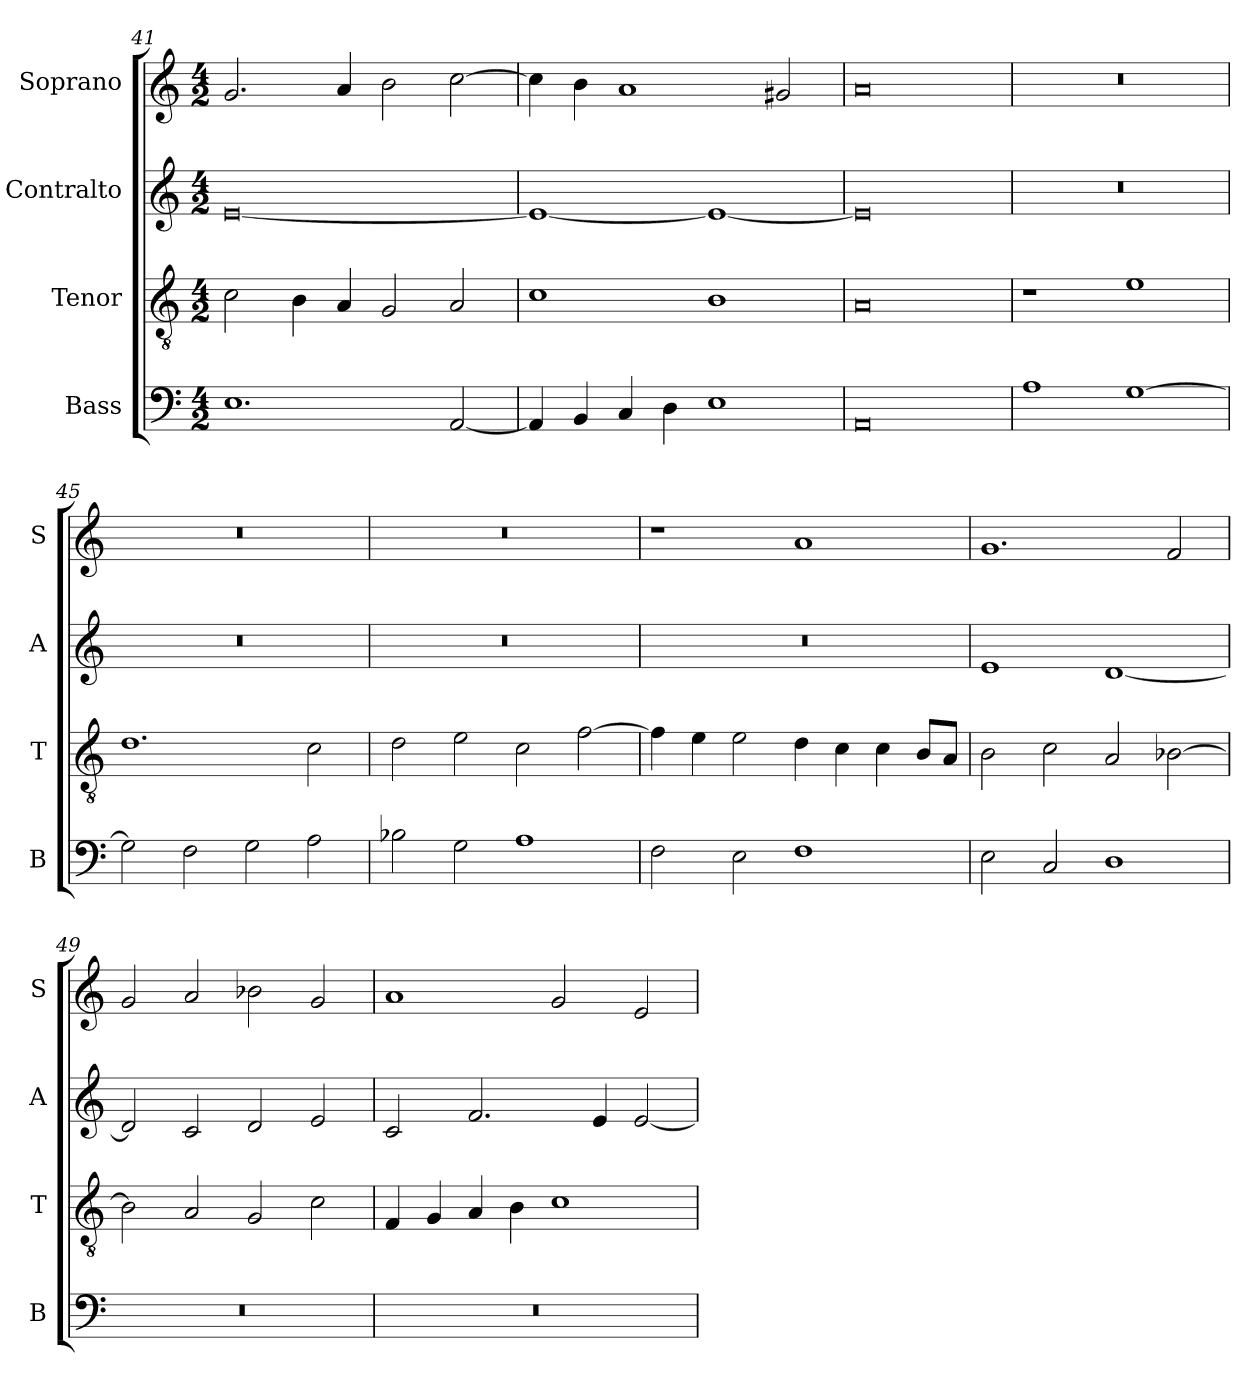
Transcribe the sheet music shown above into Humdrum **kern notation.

**kern	**kern	**kern	**kern
*part4	*part3	*part2	*part1
*staff4	*staff3	*staff2	*staff1
*I"Bass	*I"Tenor	*I"Contralto	*I"Soprano
*I'B	*I'T	*I'A	*I'S
*clefF4	*clefGv2	*clefG2	*clefG2
*k[]	*k[]	*k[]	*k[]
*E:phr	*E:phr	*E:phr	*E:phr
*M4/2	*M4/2	*M4/2	*M4/2
=41	=41	=41	=41
1.E	2c	[0e	2.g
.	4B	.	.
.	4A	.	4a
.	2G	.	2b
[2AA	2A	.	[2cc
=42	=42	=42	=42
4AA]	1c	1e_	4cc]
4BB	.	.	4b
4C	.	.	1a
4D	.	.	.
1E	1B	1e_	.
.	.	.	2g#X
=43	=43	=43	=43
0AA	0A	0e]	0a
=44	=44	=44	=44
1A	1r	0r	0r
[1G	1e	.	.
=45	=45	=45	=45
2G]	1.d	0r	0r
2F	.	.	.
2G	.	.	.
2A	2c	.	.
=46	=46	=46	=46
2B-X	2d	0r	0r
2G	2e	.	.
1A	2c	.	.
.	[2f	.	.
=47	=47	=47	=47
2F	4f]	0r	1r
.	4e	.	.
2E	2e	.	.
1F	4d	.	1a
.	4c	.	.
.	4c	.	.
.	8B/L	.	.
.	8A/J	.	.
=48	=48	=48	=48
2E	2B	1e	1.g
2C	2c	.	.
1D	2A	[1d	.
.	[2B-X	.	2f
=49	=49	=49	=49
0r	2B-]	2d]	2g
.	2A	2c	2a
.	2G	2d	2b-X
.	2c	2e	2g
=50	=50	=50	=50
0r	4F	2c	1a
.	4G	.	.
.	4A	2.f	.
.	4B	.	.
.	1c	.	2g
.	.	4e	.
.	.	[2e	2e
=	=	=	=
*-	*-	*-	*-
